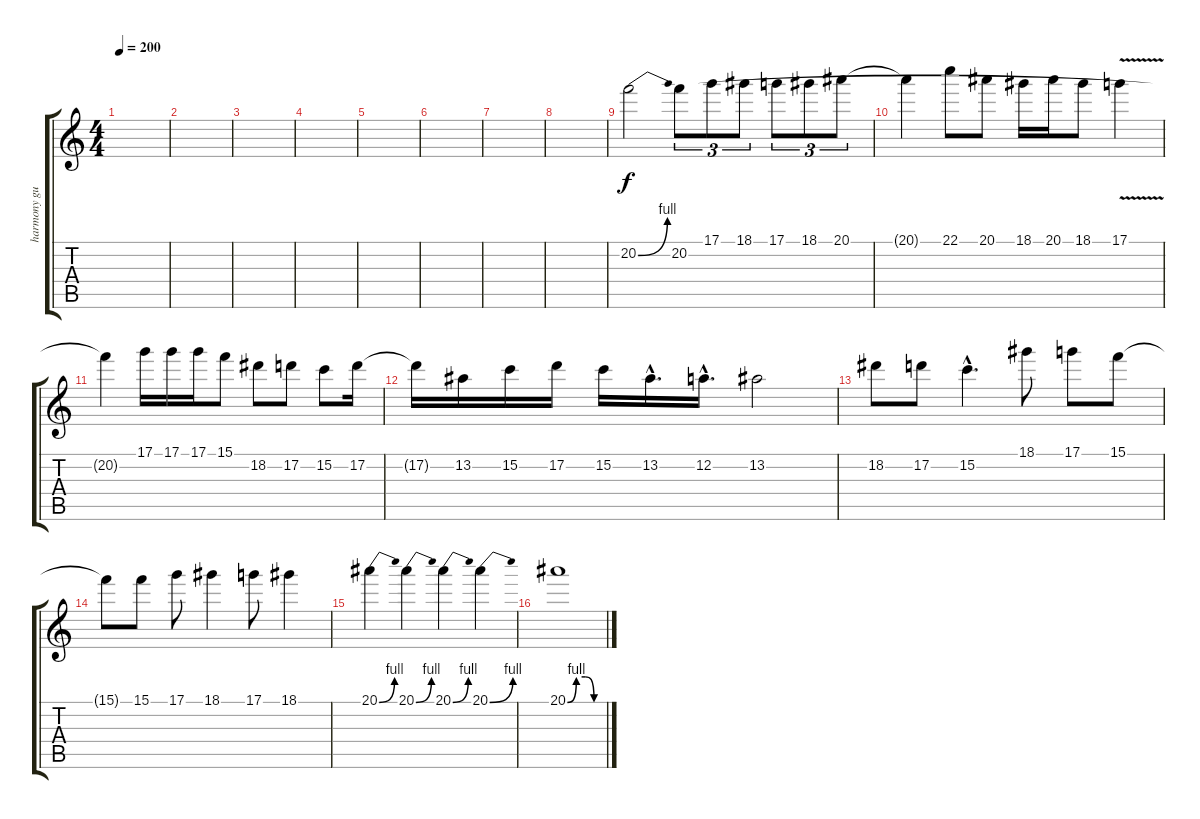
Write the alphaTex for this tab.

\track ("harmony guitar" "harmony gu") {instrument distortionguitar}
\staff {score tabs}
\tuning (D4 A3 F3 C3 G2 D2) {hide}
\ts (4 4)
\tempo 200
\clef g2
\ks c
|
|
|
|
|
|
|
|
20.2{be (bend 0 0 60 4)}.2 20.2.8{tu (3 2)} 17.1.8{tu (3 2)} 18.1.8{tu (3 2)} 17.1.8{tu (3 2)} 18.1.8{tu (3 2)} 20.1.8{tu (3 2)} |
20.1{t}.4 22.1.8 20.1.8 18.1.16 20.1.16 18.1.8 17.1{v}.4 |
20.2{t}.4 17.1.16 17.1.16 17.1.16 15.1.8 18.2.8 17.2.8 15.2.8 17.2.16 |
17.2{t}.16 13.2.16 15.2.16 17.2.16 15.2.16 13.2{hac}.16{d} 12.2{hac}.16{d} 13.2.2 |
18.2.8 17.2.8 15.2{hac}.4{d} 18.1.8 17.1.8 15.1.8 |
15.1{t}.8 15.1.8 17.1.8 18.1.4 17.1.8 18.1.4 |
20.1{be (bend 0 0 60 4)}.4 20.1{be (bend 0 0 60 4)}.4 20.1{be (bend 0 0 60 4)}.4 20.1{be (bend 0 0 60 4)}.4 |
20.1{be (custom 0 0 15 4 30 4 45 0 60 0)}.1
